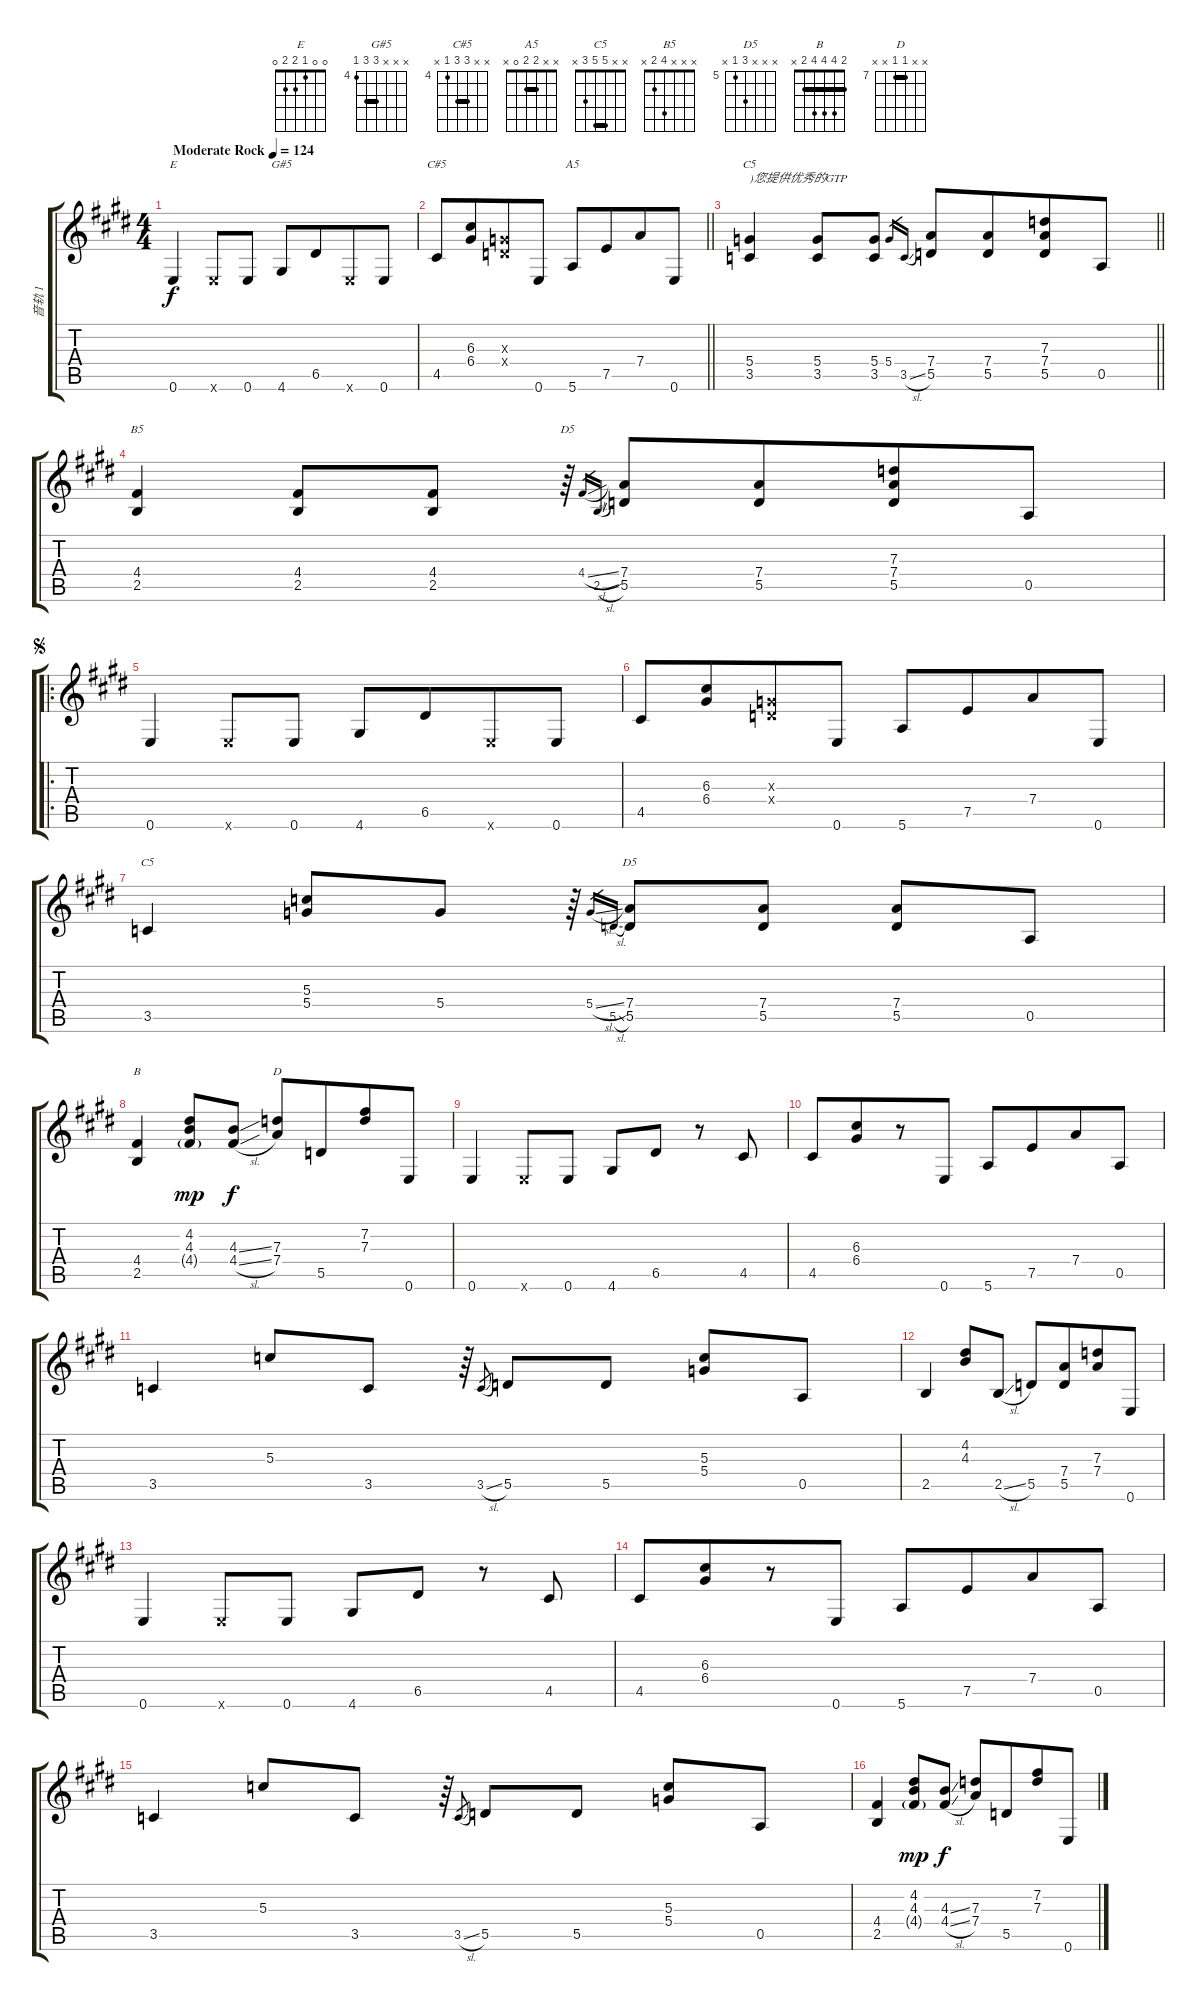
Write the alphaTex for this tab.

\track ("音轨 1" "音轨 1") {instrument distortionguitar}
\staff {score tabs}
\tuning (E4 B3 G3 D3 A2 E2) {hide}
\chord ("E" 0 0 1 2 2 0)
\chord ("G#5" x x x 6 6 4) {firstfret 4 barre 6}
\chord ("C#5" x x 6 6 4 x) {firstfret 4 barre 6}
\chord ("A5" x x 2 2 0 x) {barre 2}
\chord ("C5" x x x 5 3 x)
\chord ("B5" x x x 4 2 x)
\chord ("D5" x 3 2 0 x x)
\chord ("C5" x x 5 5 3 x) {barre 5}
\chord ("D5" x x x 7 5 x) {firstfret 5}
\chord ("B" 2 4 4 4 2 x) {barre 2}
\chord ("D" x x 7 7 x x) {firstfret 7 barre 7}
\ts (4 4)
\section ("" "")
\tempo (124 "Moderate Rock")
\clef g2
\ks c#minor
0.6.4{ch "E" dy f instrument distortionguitar} 0.6{x}.8 0.6.8 4.6.8{ch "G#5"} 6.5.8{beam merge} 0.6{x}.8 0.6.8 |
\barLineRight lightlight
4.5.8{ch "C#5"} (6.3 6.4).8{beam merge} (0.3{x} 0.4{x}).8 0.6.8 5.6.8{ch "A5"} 7.5.8{beam merge} 7.4.8 0.6.8 |
\section ("" "")
\barLineRight lightlight
(5.4 3.5).4{ch "C5" txt ")您提供优秀的GTP"} (5.4 3.5).8 (5.4 3.5).8 5.4.16{gr} 3.5{sl}.16{gr} (7.4 5.5).8{beam merge} (7.4 5.5).8{beam merge} (7.3 7.4 5.5).8 0.5.8 |
\section ("" "")
(4.4 2.5).4{ch "B5"} (4.4 2.5).8 (4.4 2.5).8 r.64{ch "D5"} 4.4{sl}.16{gr} 2.5{sl}.16{gr} (7.4 5.5).8 (7.4 5.5).8{beam merge} (7.3 7.4 5.5).8 0.5.8 |
\ro
\jump segno
0.6.4 0.6{x}.8 0.6.8 4.6.8 6.5.8{beam merge} 0.6{x}.8 0.6.8 |
4.5.8 (6.3 6.4).8{beam merge} (0.3{x} 0.4{x}).8 0.6.8 5.6.8 7.5.8{beam merge} 7.4.8 0.6.8 |
3.5.4{ch "C5"} (5.3 5.4).8{beam merge} 5.4.8 r.64 5.4{sl}.16{gr} 5.5{sl}.16{gr} (7.4 5.5).8{ch "D5" beam merge} (7.4 5.5).8 (7.4 5.5).8 0.5.8 |
(4.4 2.5).4{ch "B"} (4.2 4.3 4.4{g}).8{dy mp} (4.3{ss} 4.4{sl}).8{dy f} (7.3 7.4).8{ch "D"} 5.5.8{beam merge} (7.2 7.3).8 0.6.8 |
0.6.4 0.6{x}.8 0.6.8 4.6.8{beam merge} 6.5.8 r.8 4.5.8 |
4.5.8 (6.3 6.4).8{beam merge} r.8 0.6.8 5.6.8 7.5.8{beam merge} 7.4.8 0.5.8 |
3.5.4 5.3.8 3.5.8 r.64 3.5{sl}.8{gr} 5.5.8 5.5.8 (5.3 5.4).8 0.5.8 |
2.5.4 (4.2 4.3).8 2.5{sl}.8 5.5.8 (7.4 5.5).8{beam merge} (7.3 7.4).8 0.6.8 |
0.6.4 0.6{x}.8 0.6.8 4.6.8{beam merge} 6.5.8 r.8 4.5.8 |
4.5.8 (6.3 6.4).8{beam merge} r.8 0.6.8 5.6.8 7.5.8{beam merge} 7.4.8 0.5.8 |
3.5.4 5.3.8 3.5.8 r.64 3.5{sl}.8{gr} 5.5.8 5.5.8 (5.3 5.4).8 0.5.8 |
(4.4 2.5).4 (4.2 4.3 4.4{g}).8{dy mp} (4.3{ss} 4.4{sl}).8{dy f} (7.3 7.4).8 5.5.8{beam merge} (7.2 7.3).8 0.6.8
